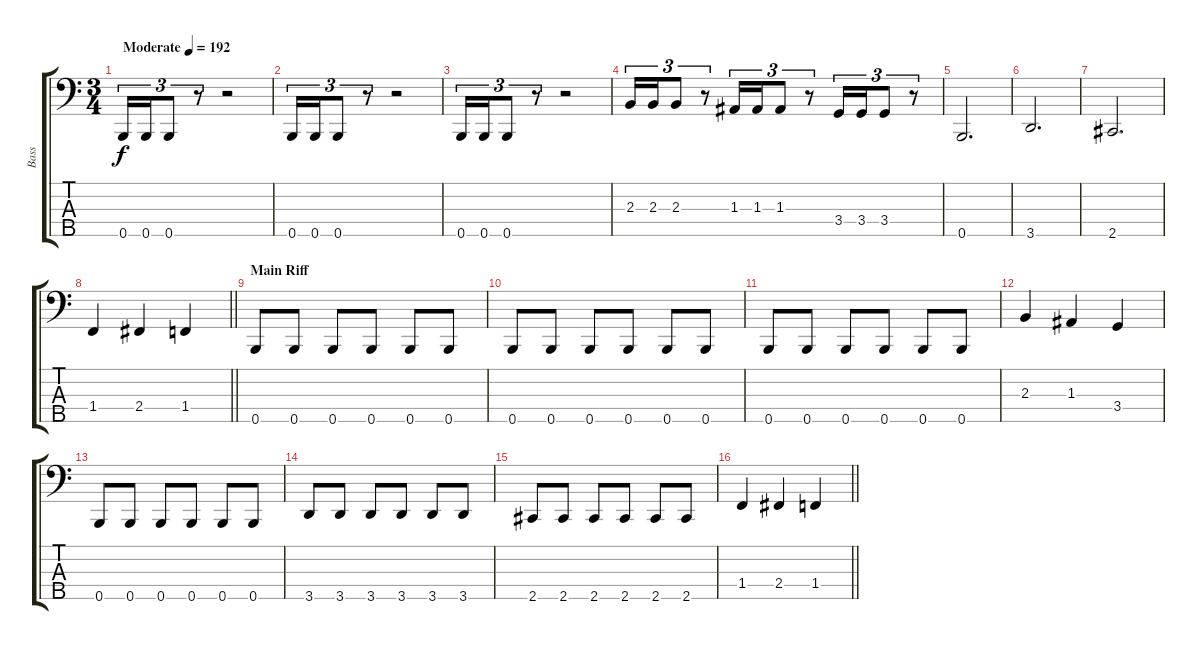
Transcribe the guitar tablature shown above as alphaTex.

\track ("Bass" "Bass") {instrument electricbassfinger}
\staff {score tabs}
\tuning (G2 D2 A1 E1 B0) {hide}
\ts (3 4)
\tempo (192 "Moderate")
\clef f4
\ks c
0.5.16{tu (3 2) dy f instrument electricbassfinger} 0.5.16{tu (3 2)} 0.5.8{tu (3 2)} r.8{tu (3 2)} r.2 |
0.5.16{tu (3 2)} 0.5.16{tu (3 2)} 0.5.8{tu (3 2)} r.8{tu (3 2)} r.2 |
0.5.16{tu (3 2)} 0.5.16{tu (3 2)} 0.5.8{tu (3 2)} r.8{tu (3 2)} r.2 |
2.3.16{tu (3 2)} 2.3.16{tu (3 2)} 2.3.8{tu (3 2)} r.8{tu (3 2)} 1.3.16{tu (3 2)} 1.3.16{tu (3 2)} 1.3.8{tu (3 2)} r.8{tu (3 2)} 3.4.16{tu (3 2)} 3.4.16{tu (3 2)} 3.4.8{tu (3 2)} r.8{tu (3 2)} |
0.5.2{d} |
3.5.2{d} |
2.5.2{d} |
\barLineRight lightlight
1.4.4 2.4.4 1.4.4 |
\section ("" "Main Riff")
0.5.8 0.5.8 0.5.8 0.5.8 0.5.8 0.5.8 |
0.5.8 0.5.8 0.5.8 0.5.8 0.5.8 0.5.8 |
0.5.8 0.5.8 0.5.8 0.5.8 0.5.8 0.5.8 |
2.3.4 1.3.4 3.4.4 |
0.5.8 0.5.8 0.5.8 0.5.8 0.5.8 0.5.8 |
3.5.8 3.5.8 3.5.8 3.5.8 3.5.8 3.5.8 |
2.5.8 2.5.8 2.5.8 2.5.8 2.5.8 2.5.8 |
\barLineRight lightlight
1.4.4 2.4.4 1.4.4
